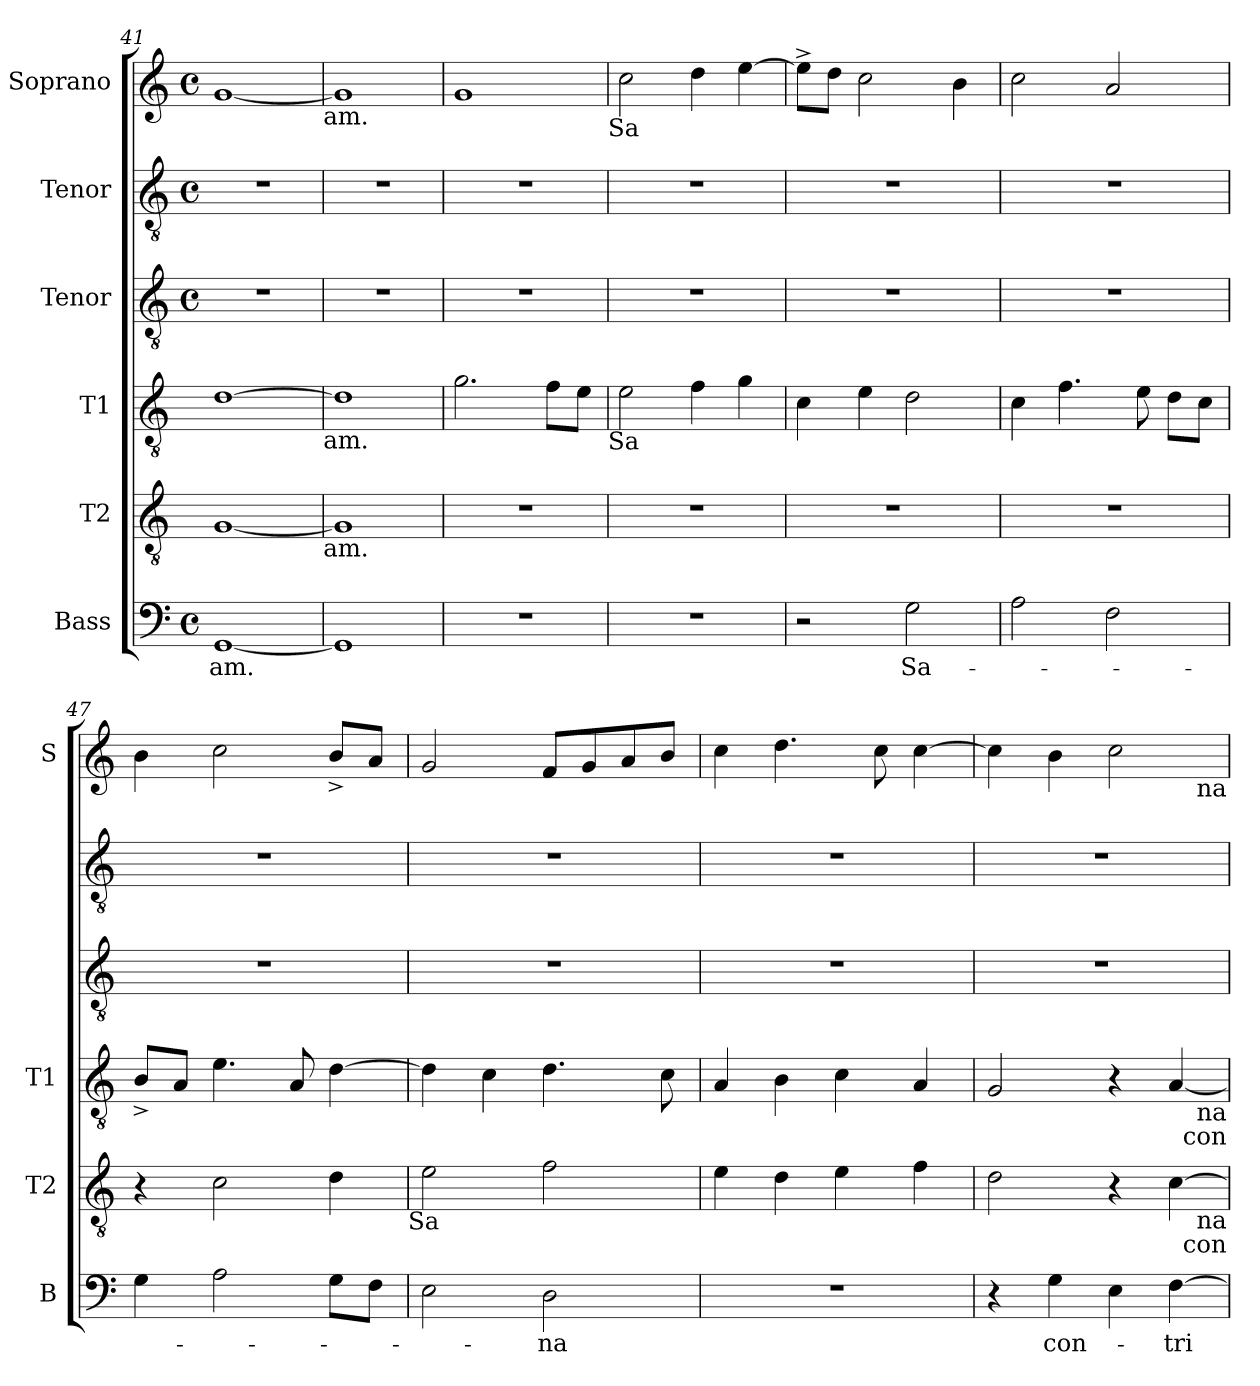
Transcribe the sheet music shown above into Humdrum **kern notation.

**kern	**text	**kern	**kern	**kern	**kern	**kern
*part6	*part6	*part5	*part4	*part3	*part2	*part1
*staff6	*staff6	*staff5	*staff4	*staff3	*staff2	*staff1
*I"Bass	*	*I"T2	*I"T1	*I"Tenor	*I"Tenor	*I"Soprano
*I'B	*	*I'T2	*I'T1	*	*	*I'S
*clefF4	*	*clefGv2	*clefGv2	*clefGv2	*clefGv2	*clefG2
*k[]	*	*k[]	*k[]	*k[]	*k[]	*k[]
*C:	*	*C:	*C:	*C:	*C:	*C:
*M4/4	*	*	*	*M4/4	*M4/4	*M4/4
*met(c)	*	*	*	*met(c)	*met(c)	*met(c)
=41	=41	=41	=41	=41	=41	=41
!	!LO:LY:b	!	!	!	!	!
[<1GG	-am.	[<1G	[>1d	1r	1r	[<1g
!	!	!	!	!	!	!LO:TX:b:t=am.
!	!	!	!LO:TX:b:t=am.	!	!	!
!	!	!LO:TX:b:t=am.	!	!	!	!
=42	=42	=42	=42	=42	=42	=42
1GG]	.	1G]	1d]	1r	1r	1g]
!!LO:LB:g=z
=43	=43	=43	=43	=43	=43	=43
1r	.	1r	2.g\	1r	1r	1g
.	.	.	8f\L	.	.	.
.	.	.	8e\J	.	.	.
!	!	!	!	!	!	!LO:TX:b:t=Sa
!	!	!	!LO:TX:b:t=Sa	!	!	!
=44	=44	=44	=44	=44	=44	=44
1r	.	1r	2e\	1r	1r	2cc\
.	.	.	4f\	.	.	4dd\
.	.	.	4g\	.	.	[>4ee\
=45	=45	=45	=45	=45	=45	=45
2r	.	1r	4c\	1r	1r	8ee^>\L]
.	.	.	.	.	.	8dd\J
.	.	.	4e\	.	.	2cc\
!	!LO:LY:b	!	!	!	!	!
2G\	Sa-	.	2d\	.	.	.
.	.	.	.	.	.	4b\
=46	=46	=46	=46	=46	=46	=46
2A\	.	1r	4c\	1r	1r	2cc\
.	.	.	4.f\	.	.	.
2F\	.	.	.	.	.	2a/
.	.	.	8e\	.	.	.
.	.	.	8d\L	.	.	.
.	.	.	8c\J	.	.	.
=47	=47	=47	=47	=47	=47	=47
4G\	.	4r	8B^</L	1r	1r	4b\
.	.	.	8A/J	.	.	.
2A\	.	2c\	4.e\	.	.	2cc\
.	.	.	8A/	.	.	.
8G\L	.	4d\	[<4d\	.	.	8b^</L
8F\J	.	.	.	.	.	8a/J
!	!	!LO:TX:b:t=Sa	!	!	!	!
!!LO:LB:g=z
=48	=48	=48	=48	=48	=48	=48
2E\	.	2e\	4d\]	1r	1r	2g/
.	.	.	4c\	.	.	.
!	!LO:LY:b	!	!	!	!	!
2D\	-na	2f\	4.d\	.	.	8f/L
.	.	.	.	.	.	8g/
.	.	.	.	.	.	8a/
.	.	.	8c\	.	.	8b/J
=49	=49	=49	=49	=49	=49	=49
1r	.	4e\	4A/	1r	1r	4cc\
.	.	4d\	4B\	.	.	4.dd\
.	.	4e\	4c\	.	.	.
.	.	.	.	.	.	8cc\
.	.	4f\	4A/	.	.	[>4cc\
=50	=50	=50	=50	=50	=50	=50
4r	.	2d\	2G/	1r	1r	4cc\]
!	!LO:LY:b	!	!	!	!	!
4G\	con-	.	.	.	.	4b\
4E\	.	4r	4r	.	.	2cc\
!	!LO:LY:b	!	!	!	!	!
[>4F\	-tri-	[>4c\	[<4A/	.	.	.
!	!	!	!	!	!	!LO:TX:b:t=na
!	!	!	!LO:TX:b:t=na	!	!	!
!	!	!	!LO:TX:b:t=con	!	!	!
!	!	!LO:TX:b:t=na	!	!	!	!
!	!	!LO:TX:b:t=con	!	!	!	!
=	=	=	=	=	=	=
*-	*-	*-	*-	*-	*-	*-
